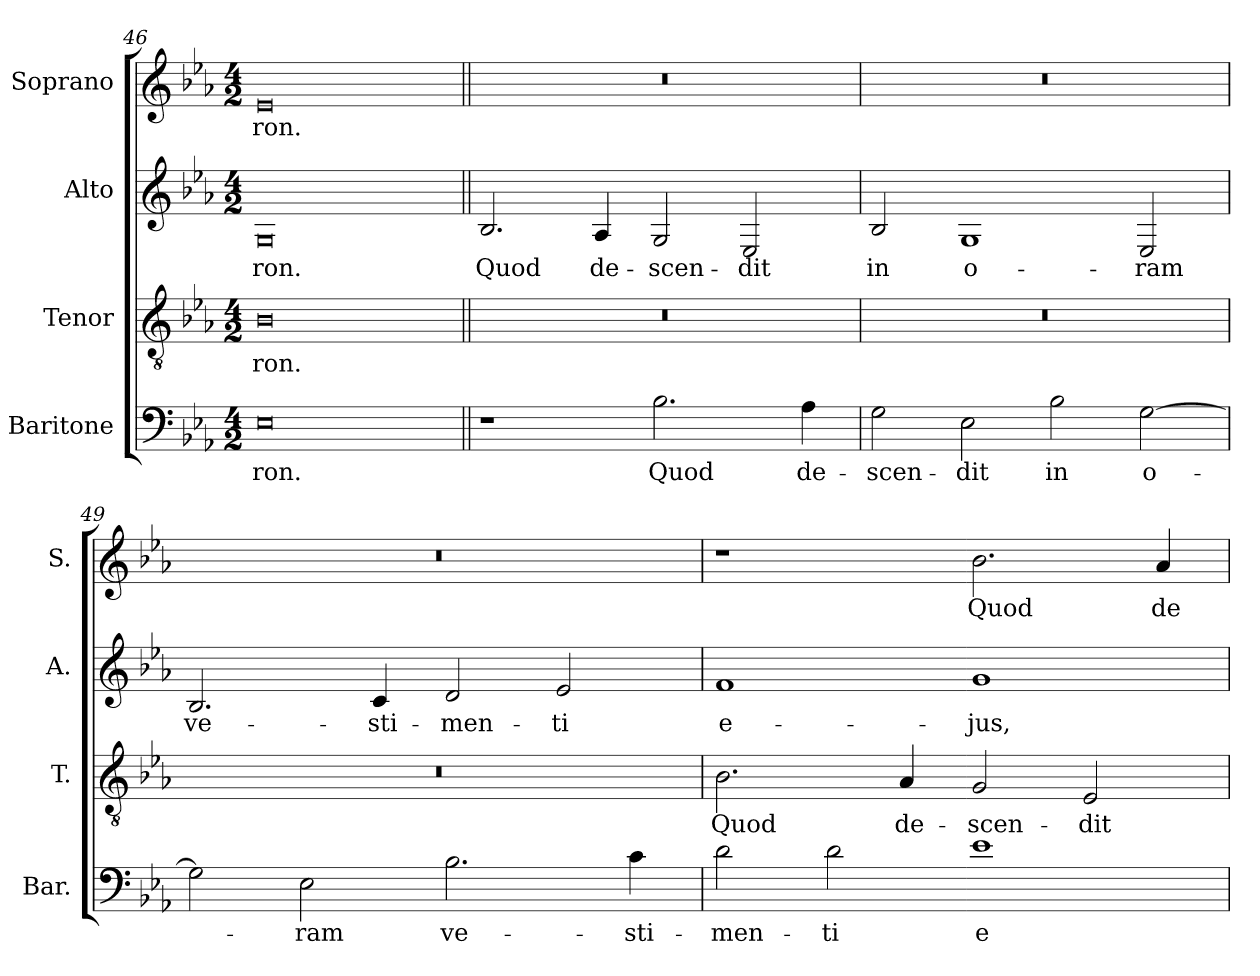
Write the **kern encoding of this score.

**kern	**text	**kern	**text	**kern	**text	**kern	**text
*part4	*part4	*part3	*part3	*part2	*part2	*part1	*part1
*staff4	*staff4	*staff3	*staff3	*staff2	*staff2	*staff1	*staff1
*I"Baritone	*	*I"Tenor	*	*I"Alto	*	*I"Soprano	*
*I'Bar.	*	*I'T.	*	*I'A.	*	*I'S.	*
*clefF4	*	*clefGv2	*	*clefG2	*	*clefG2	*
*	*	*ITrd7c12	*	*	*	*	*
*k[b-e-a-]	*	*k[b-e-a-]	*	*k[b-e-a-]	*	*k[b-e-a-]	*
*E-:	*	*E-:	*	*E-:	*	*E-:	*
*M4/2	*	*M4/2	*	*M4/2	*	*M4/2	*
=46	=46	=46	=46	=46	=46	=46	=46
!	!LO:LY:b:color=#000000	!	!	!	!	!	!
!	!	!	!LO:LY:b:color=#000000	!	!	!	!
!	!	!	!	!	!LO:LY:b:color=#000000	!	!
!	!	!	!	!	!	!	!LO:LY:b:color=#000000
0E-i	-ron.	0BB-i	-ron.	0Gi	-ron.	0e-i	-ron.
=47||	=47||	=47||	=47||	=47||	=47||	=47||	=47||
!	!	!LO:N:vis=1	!	!	!	!	!
!	!	!	!	!	!LO:LY:b:color=#000000	!LO:N:vis=1	!
1r	.	0r	.	2.B-i/	Quod	0r	.
!	!	!	!	!	!LO:LY:b:color=#000000	!	!
.	.	.	.	4A-i/	de-	.	.
!	!LO:LY:b:color=#000000	!	!	!	!	!	!
!	!	!	!	!	!LO:LY:b:color=#000000	!	!
2.B-i\	Quod	.	.	2Gi/	-scen-	.	.
!	!	!	!	!	!LO:LY:b:color=#000000	!	!
.	.	.	.	2E-i/	-dit	.	.
!	!LO:LY:b:color=#000000	!	!	!	!	!	!
4A-i\	de-	.	.	.	.	.	.
=48	=48	=48	=48	=48	=48	=48	=48
!	!LO:LY:b:color=#000000	!LO:N:vis=1	!	!	!	!	!
!	!	!	!	!	!LO:LY:b:color=#000000	!LO:N:vis=1	!
2Gi\	-scen-	0r	.	2B-i/	in	0r	.
!	!LO:LY:b:color=#000000	!	!	!	!	!	!
!	!	!	!	!	!LO:LY:b:color=#000000	!	!
2E-i\	-dit	.	.	1Gi	o-	.	.
!	!LO:LY:b:color=#000000	!	!	!	!	!	!
2B-i\	in	.	.	.	.	.	.
!	!LO:LY:b:color=#000000	!	!	!	!	!	!
!	!	!	!	!	!LO:LY:b:color=#000000	!	!
[2Gi\	o-	.	.	2E-i/	-ram	.	.
=49	=49	=49	=49	=49	=49	=49	=49
!	!	!LO:N:vis=1	!	!	!	!	!
!	!	!	!	!	!LO:LY:b:color=#000000	!LO:N:vis=1	!
2Gi\]	.	0r	.	2.B-i/	ve-	0r	.
!	!LO:LY:b:color=#000000	!	!	!	!	!	!
2E-i\	-ram	.	.	.	.	.	.
!	!	!	!	!	!LO:LY:b:color=#000000	!	!
.	.	.	.	4ci/	-sti-	.	.
!	!LO:LY:b:color=#000000	!	!	!	!	!	!
!	!	!	!	!	!LO:LY:b:color=#000000	!	!
2.B-i\	ve-	.	.	2di/	-men-	.	.
!	!	!	!	!	!LO:LY:b:color=#000000	!	!
.	.	.	.	2e-i/	-ti	.	.
!	!LO:LY:b:color=#000000	!	!	!	!	!	!
4ci\	-sti-	.	.	.	.	.	.
=50	=50	=50	=50	=50	=50	=50	=50
!	!LO:LY:b:color=#000000	!	!	!	!	!	!
!	!	!	!LO:LY:b:color=#000000	!	!	!	!
!	!	!	!	!	!LO:LY:b:color=#000000	!	!
2di\	-men-	2.BB-i\	Quod	1fi	e-	1r	.
!	!LO:LY:b:color=#000000	!	!	!	!	!	!
2di\	-ti	.	.	.	.	.	.
!	!	!	!LO:LY:b:color=#000000	!	!	!	!
.	.	4AA-i/	de-	.	.	.	.
!	!LO:LY:b:color=#000000	!	!	!	!	!	!
!	!	!	!LO:LY:b:color=#000000	!	!	!	!
!	!	!	!	!	!LO:LY:b:color=#000000	!	!
!	!	!	!	!	!	!	!LO:LY:b:color=#000000
1e-i	e-	2GGi/	-scen-	1gi	-jus,	2.b-i\	Quod
!	!	!	!LO:LY:b:color=#000000	!	!	!	!
.	.	2EE-i/	-dit	.	.	.	.
!	!	!	!	!	!	!	!LO:LY:b:color=#000000
.	.	.	.	.	.	4a-i/	de-
=	=	=	=	=	=	=	=
*-	*-	*-	*-	*-	*-	*-	*-
